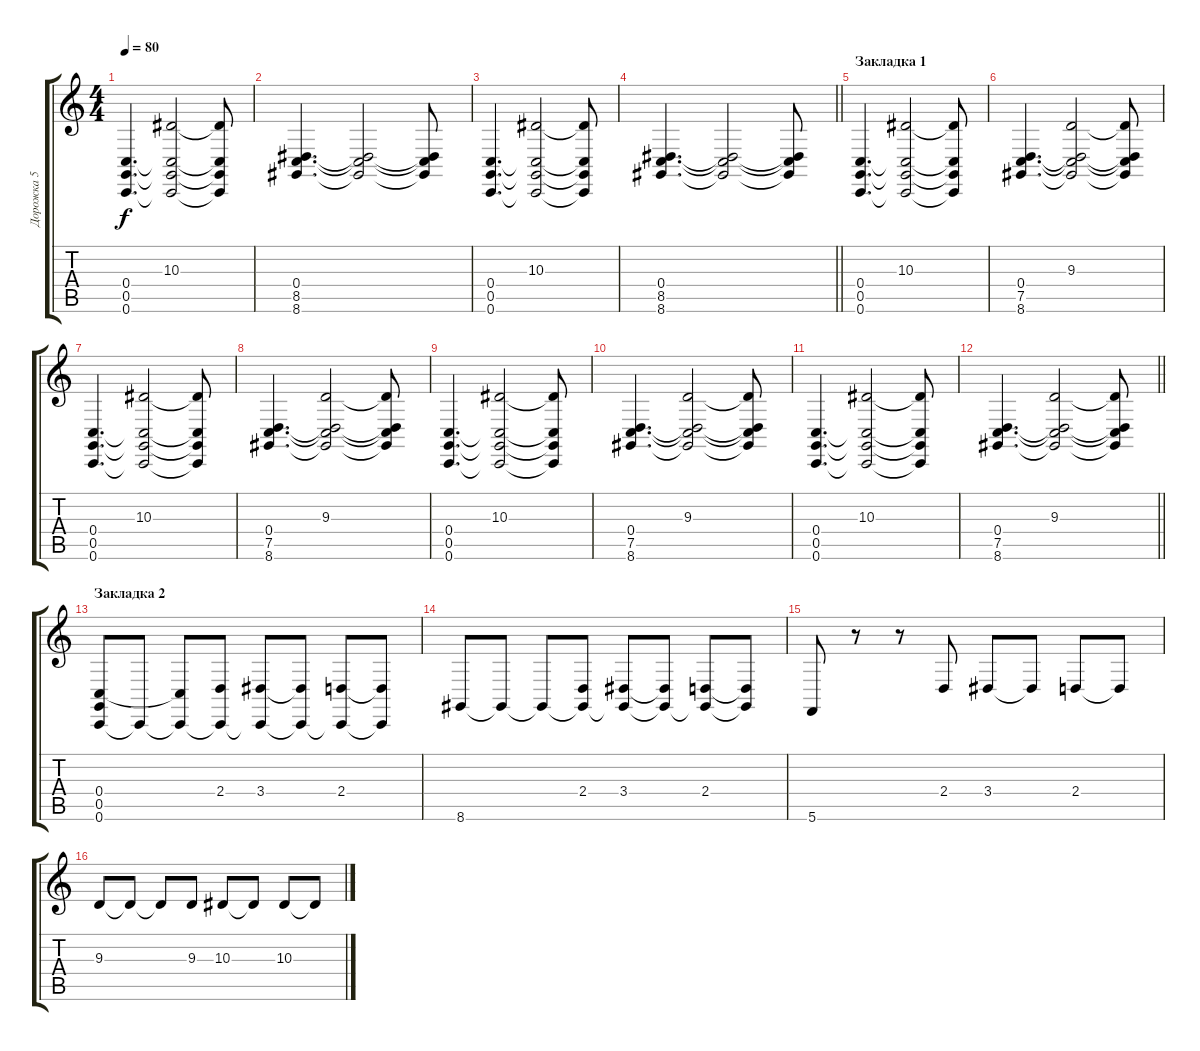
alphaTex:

\track ("Дорожка 5" "Дорожка 5") {instrument stringensemble1}
\staff {score tabs}
\tuning (D4 A3 F3 C3 G2 C2) {hide}
\ts (4 4)
\tempo 80
\clef g2
\ks c
(0.4 0.5 0.6).4{d dy f} (10.3 0.4{t} 0.5{t} 0.6{t}).2 (10.3{t} 0.4{t} 0.5{t} 0.6{t}).8 |
(0.4 8.5 8.6).4{d} (0.4{t} 8.5{t} 8.6{t}).2 (0.4{t} 8.5{t} 8.6{t}).8 |
(0.4 0.5 0.6).4{d} (10.3 0.4{t} 0.5{t} 0.6{t}).2 (10.3{t} 0.4{t} 0.5{t} 0.6{t}).8 |
\barLineRight lightlight
(0.4 8.5 8.6).4{d} (0.4{t} 8.5{t} 8.6{t}).2 (0.4{t} 8.5{t} 8.6{t}).8 |
\section ("" "Закладка 1")
(0.4 0.5 0.6).4{d} (10.3 0.4{t} 0.5{t} 0.6{t}).2 (10.3{t} 0.4{t} 0.5{t} 0.6{t}).8 |
(0.4 7.5 8.6).4{d} (9.3 0.4{t} 7.5{t} 8.6{t}).2 (9.3{t} 0.4{t} 7.5{t} 8.6{t}).8 |
(0.4 0.5 0.6).4{d} (10.3 0.4{t} 0.5{t} 0.6{t}).2 (10.3{t} 0.4{t} 0.5{t} 0.6{t}).8 |
(0.4 7.5 8.6).4{d} (9.3 0.4{t} 7.5{t} 8.6{t}).2 (9.3{t} 0.4{t} 7.5{t} 8.6{t}).8 |
(0.4 0.5 0.6).4{d} (10.3 0.4{t} 0.5{t} 0.6{t}).2 (10.3{t} 0.4{t} 0.5{t} 0.6{t}).8 |
(0.4 7.5 8.6).4{d} (9.3 0.4{t} 7.5{t} 8.6{t}).2 (9.3{t} 0.4{t} 7.5{t} 8.6{t}).8 |
(0.4 0.5 0.6).4{d} (10.3 0.4{t} 0.5{t} 0.6{t}).2 (10.3{t} 0.4{t} 0.5{t} 0.6{t}).8 |
\barLineRight lightlight
(0.4 7.5 8.6).4{d} (9.3 0.4{t} 7.5{t} 8.6{t}).2 (9.3{t} 0.4{t} 7.5{t} 8.6{t}).8 |
\section ("" "Закладка 2")
(0.4 0.5 0.6).8 0.6{t}.8 (0.4{t} 0.6{t}).8 (2.4 0.6{t}).8 (3.4 0.6{t}).8 (3.4{t} 0.6{t}).8 (2.4 0.6{t}).8 (2.4{t} 0.6{t}).8 |
8.6.8 8.6{t}.8 8.6{t}.8 (2.4 8.6{t}).8 (3.4 8.6{t}).8 (3.4{t} 8.6{t}).8 (2.4 8.6{t}).8 (2.4{t} 8.6{t}).8 |
5.6.8 r.8 r.8 2.4.8 3.4.8 3.4{t}.8 2.4.8 2.4{t}.8 |
9.3.8 9.3{t}.8 9.3{t}.8 9.3.8 10.3.8 10.3{t}.8 10.3.8 10.3{t}.8
